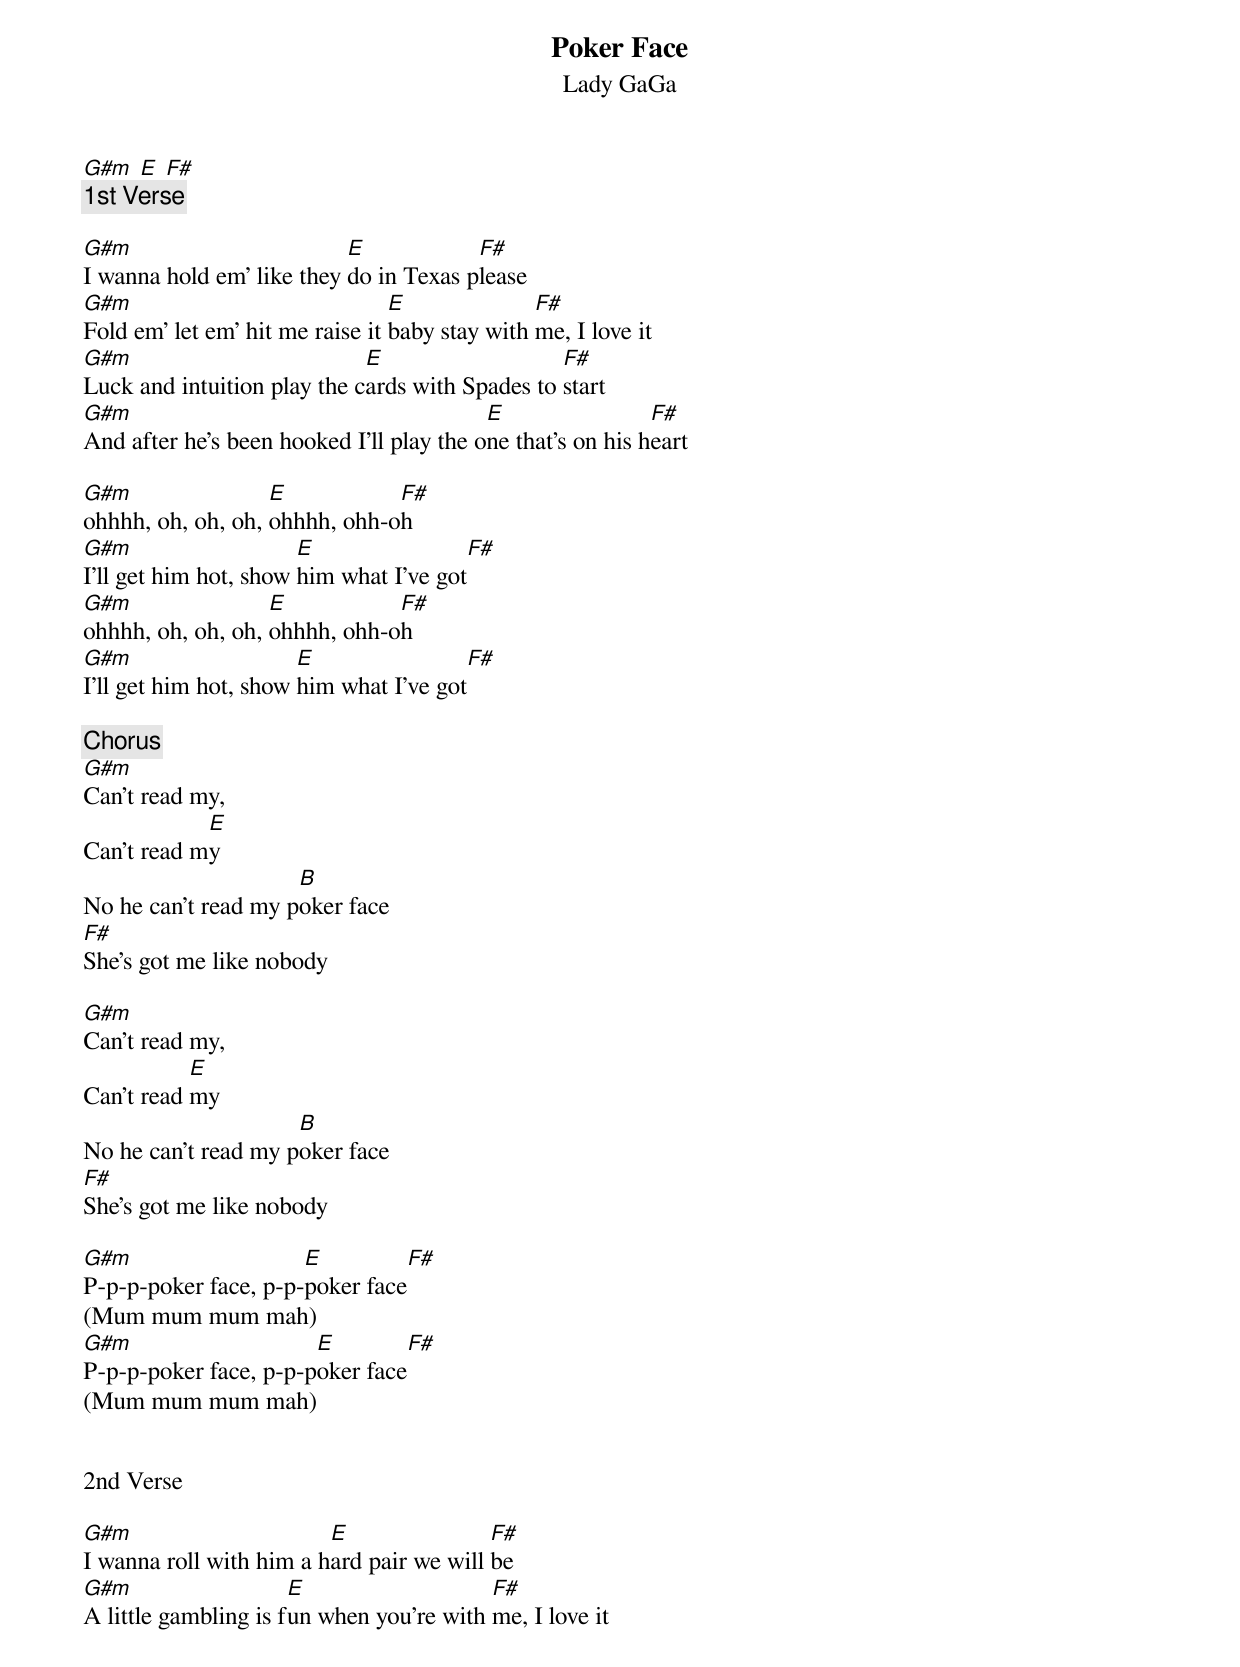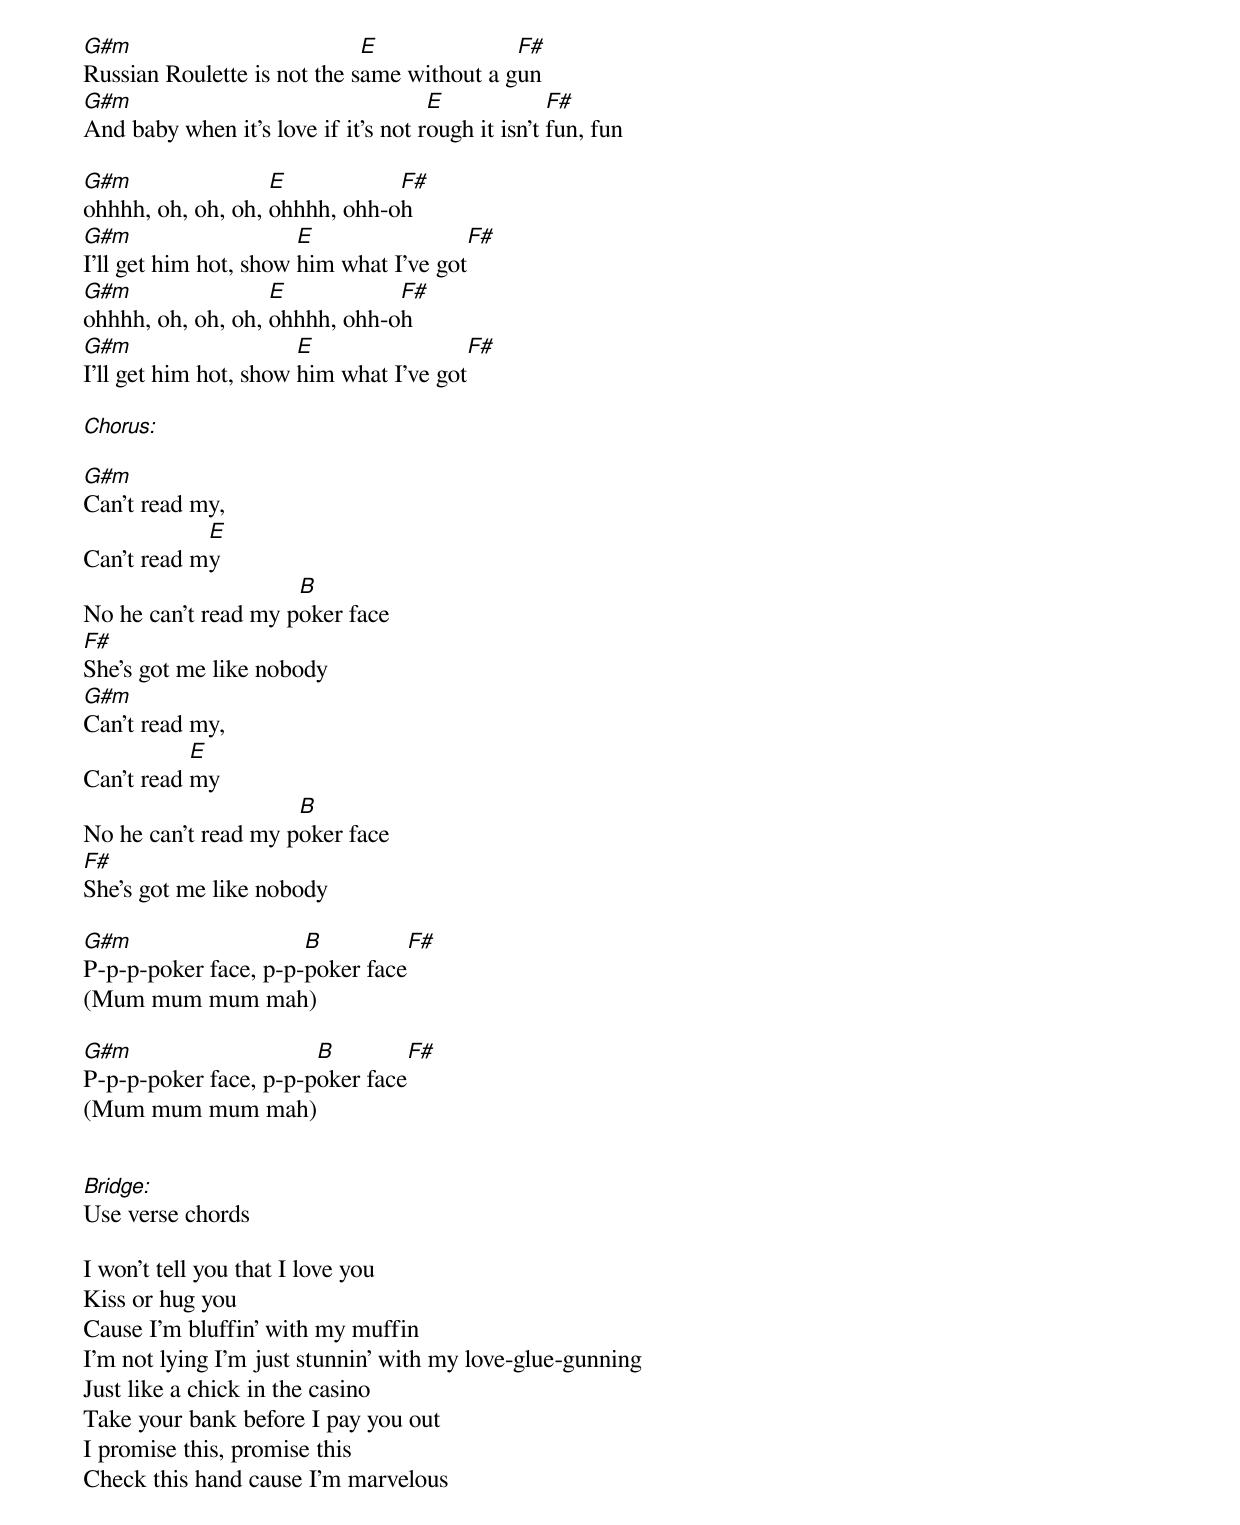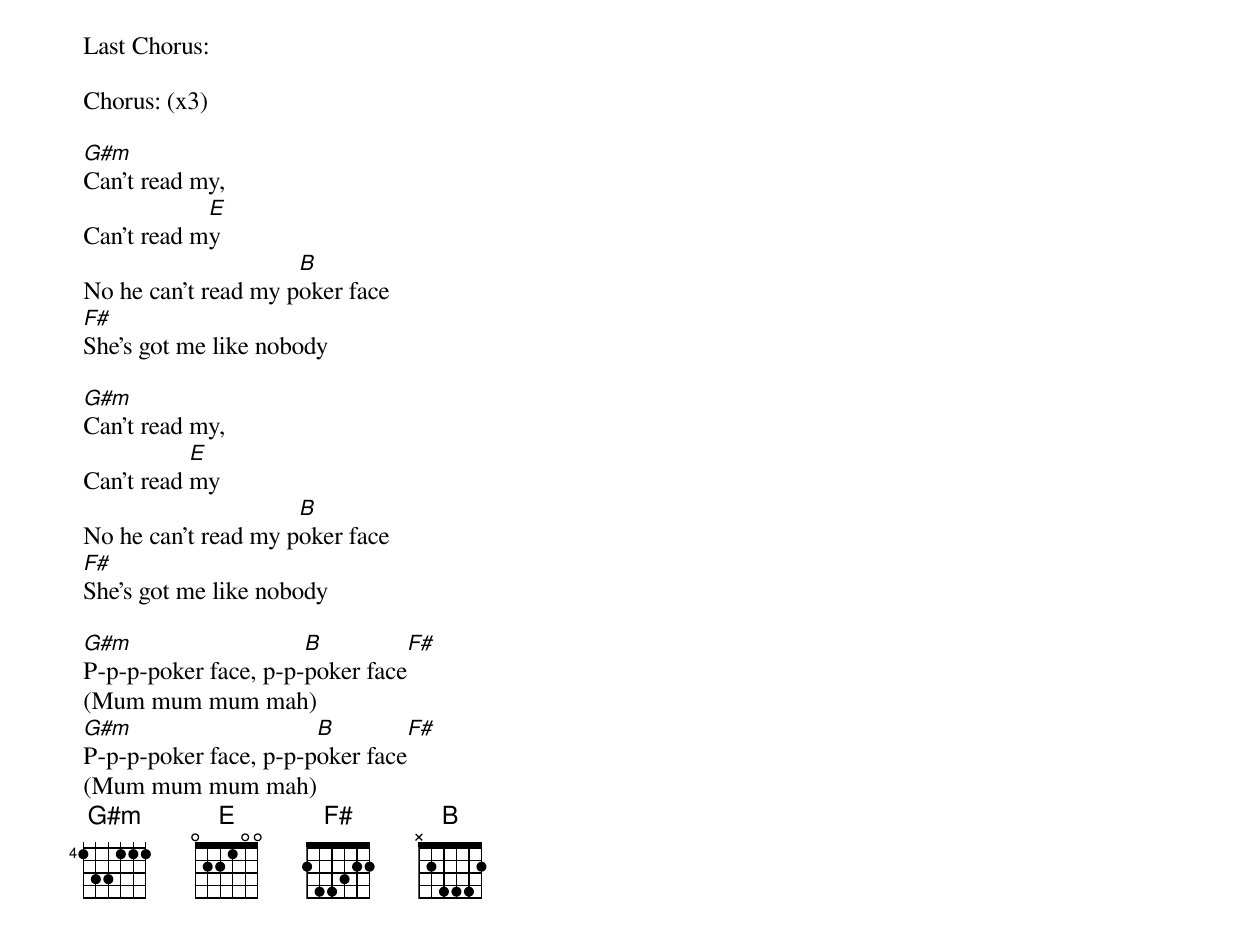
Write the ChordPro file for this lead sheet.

{t: Poker Face}
{st: Lady GaGa}

[G#m] [E] [F#]
{c: 1st Verse}

[G#m]I wanna hold em' like they [E]do in Texas p[F#]lease
[G#m]Fold em' let em' hit me raise it [E]baby stay with [F#]me, I love it
[G#m]Luck and intuition play the c[E]ards with Spades to [F#]start
[G#m]And after he's been hooked I'll play the o[E]ne that's on his h[F#]eart

[G#m]ohhhh, oh, oh, oh, [E]ohhhh, ohh-o[F#]h
[G#m]I'll get him hot, show [E]him what I've got[F#]
[G#m]ohhhh, oh, oh, oh, [E]ohhhh, ohh-o[F#]h
[G#m]I'll get him hot, show [E]him what I've got[F#]

{c: Chorus}
[G#m]Can't read my,
Can't read m[E]y
No he can't read my p[B]oker face
[F#]She's got me like nobody

[G#m]Can't read my,
Can't read [E]my
No he can't read my p[B]oker face
[F#]She's got me like nobody

[G#m]P-p-p-poker face, p-p-[E]poker face[F#]
(Mum mum mum mah)
[G#m]P-p-p-poker face, p-p-p[E]oker face[F#]
(Mum mum mum mah)


2nd Verse

[G#m]I wanna roll with him a h[E]ard pair we will [F#]be
[G#m]A little gambling is f[E]un when you're with [F#]me, I love it
[G#m]Russian Roulette is not the s[E]ame without a g[F#]un
[G#m]And baby when it's love if it's not r[E]ough it isn't [F#]fun, fun

[G#m]ohhhh, oh, oh, oh, [E]ohhhh, ohh-o[F#]h
[G#m]I'll get him hot, show [E]him what I've got[F#]
[G#m]ohhhh, oh, oh, oh, [E]ohhhh, ohh-o[F#]h
[G#m]I'll get him hot, show [E]him what I've got[F#]

[Chorus:]

[G#m]Can't read my,
Can't read m[E]y
No he can't read my p[B]oker face
[F#]She's got me like nobody
[G#m]Can't read my,
Can't read [E]my
No he can't read my p[B]oker face
[F#]She's got me like nobody

[G#m]P-p-p-poker face, p-p-[B]poker face[F#]
(Mum mum mum mah)

[G#m]P-p-p-poker face, p-p-p[B]oker face[F#]
(Mum mum mum mah)


[Bridge:]Use verse chords

I won't tell you that I love you
Kiss or hug you
Cause I'm bluffin' with my muffin
I'm not lying I'm just stunnin' with my love-glue-gunning
Just like a chick in the casino
Take your bank before I pay you out
I promise this, promise this
Check this hand cause I'm marvelous

Last Chorus:

Chorus: (x3)

[G#m]Can't read my,
Can't read m[E]y
No he can't read my p[B]oker face
[F#]She's got me like nobody

[G#m]Can't read my,
Can't read [E]my
No he can't read my p[B]oker face
[F#]She's got me like nobody

[G#m]P-p-p-poker face, p-p-[B]poker face[F#]
(Mum mum mum mah)
[G#m]P-p-p-poker face, p-p-p[B]oker face[F#]
(Mum mum mum mah)
